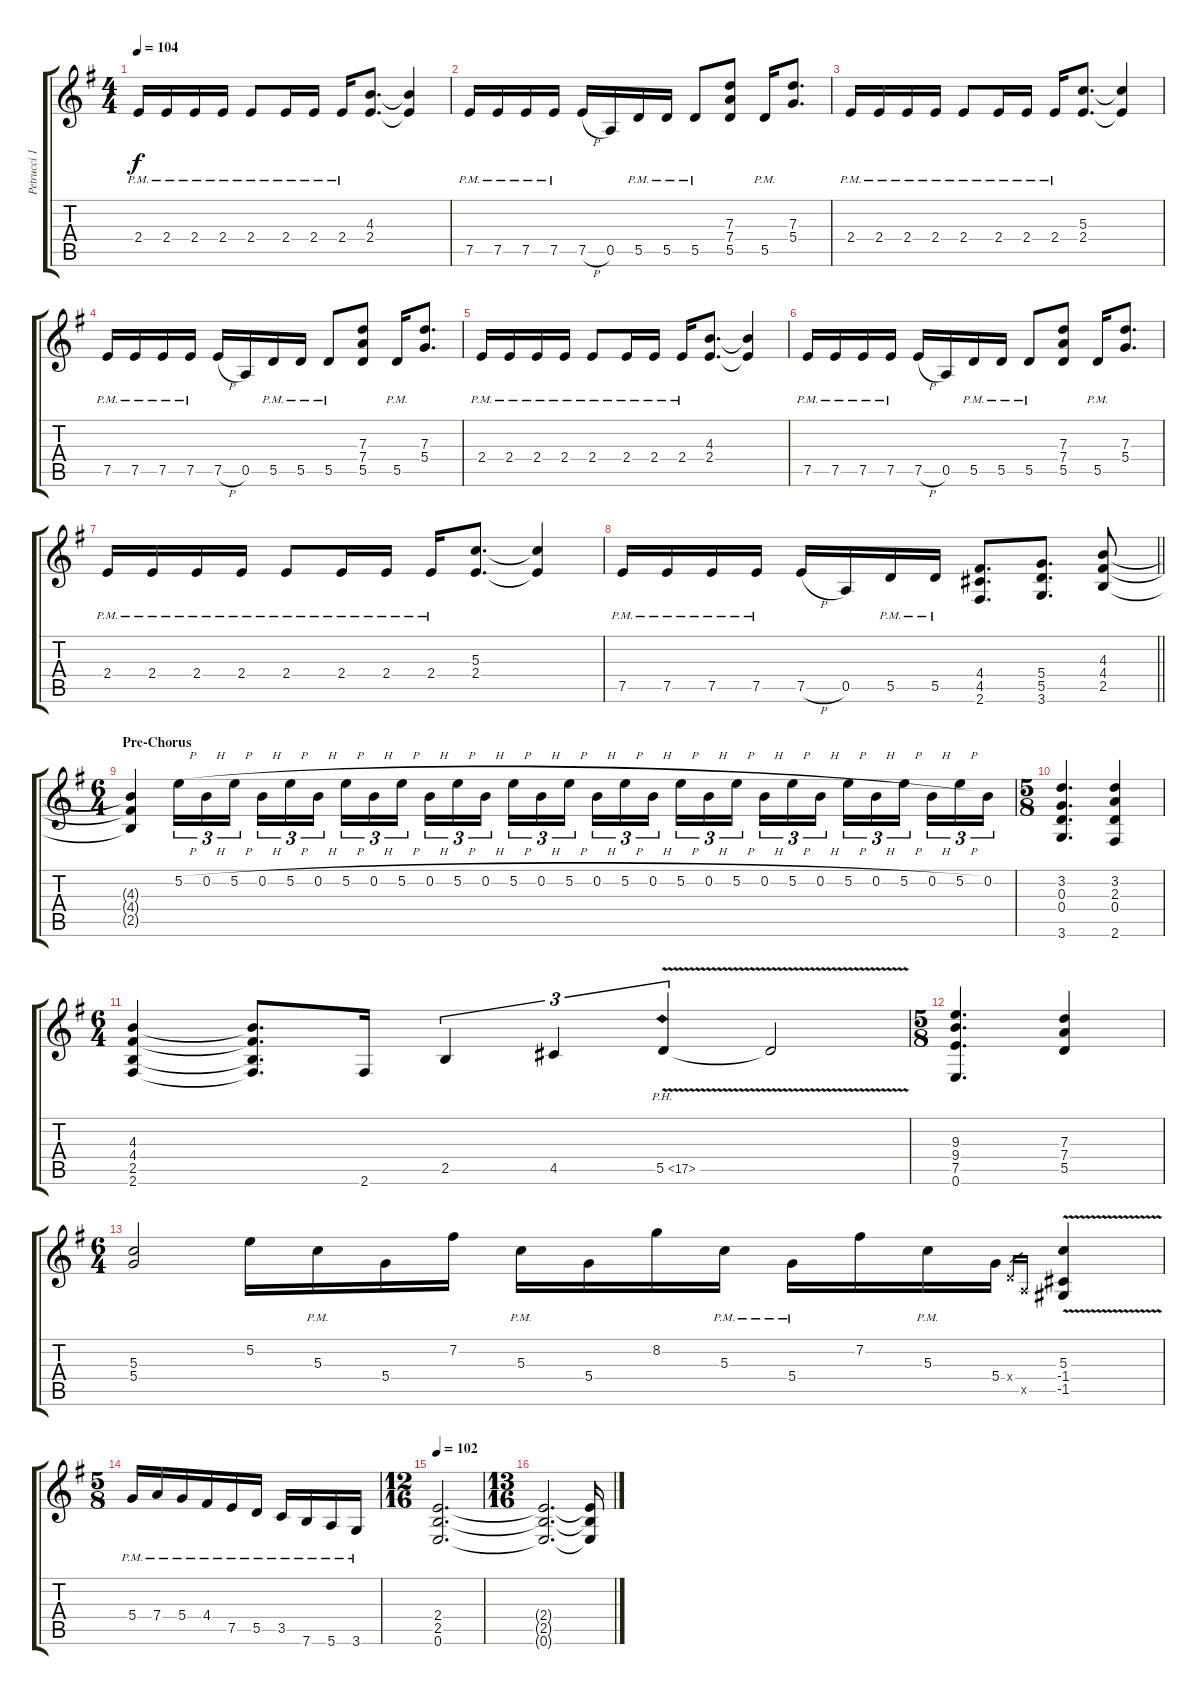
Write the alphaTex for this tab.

\track ("Petrucci 1" "Petrucci 1") {instrument overdrivenguitar}
\staff {score tabs}
\tuning (E4 B3 G3 D3 A2 E2) {hide}
\ts (4 4)
\tempo 104
\clef g2
\ks eminor
2.4{pm}.16{dy f} 2.4{pm}.16 2.4{pm}.16 2.4{pm}.16 2.4{pm}.8 2.4{pm}.16 2.4{pm}.16 2.4{pm}.16 (4.3 2.4).8{d} (4.3{t} 2.4{t}).4 |
7.5{pm}.16 7.5{pm}.16 7.5{pm}.16 7.5{pm}.16 7.5{h}.16 0.5.16 5.5{pm}.16 5.5{pm}.16 5.5{pm}.8 (7.3 7.4 5.5).8 5.5{pm}.16 (7.3 5.4).8{d} |
2.4{pm}.16 2.4{pm}.16 2.4{pm}.16 2.4{pm}.16 2.4{pm}.8 2.4{pm}.16 2.4{pm}.16 2.4{pm}.16 (5.3 2.4).8{d} (5.3{t} 2.4{t}).4 |
7.5{pm}.16 7.5{pm}.16 7.5{pm}.16 7.5{pm}.16 7.5{h}.16 0.5.16 5.5{pm}.16 5.5{pm}.16 5.5{pm}.8 (7.3 7.4 5.5).8 5.5{pm}.16 (7.3 5.4).8{d} |
2.4{pm}.16 2.4{pm}.16 2.4{pm}.16 2.4{pm}.16 2.4{pm}.8 2.4{pm}.16 2.4{pm}.16 2.4{pm}.16 (4.3 2.4).8{d} (4.3{t} 2.4{t}).4 |
7.5{pm}.16 7.5{pm}.16 7.5{pm}.16 7.5{pm}.16 7.5{h}.16 0.5.16 5.5{pm}.16 5.5{pm}.16 5.5{pm}.8 (7.3 7.4 5.5).8 5.5{pm}.16 (7.3 5.4).8{d} |
2.4{pm}.16 2.4{pm}.16 2.4{pm}.16 2.4{pm}.16 2.4{pm}.8 2.4{pm}.16 2.4{pm}.16 2.4{pm}.16 (5.3 2.4).8{d} (5.3{t} 2.4{t}).4 |
\barLineRight lightlight
7.5{pm}.16 7.5{pm}.16 7.5{pm}.16 7.5{pm}.16 7.5{h}.16 0.5.16 5.5{pm}.16 5.5{pm}.16 (4.4 4.5 2.6).8{d} (5.4 5.5 3.6).8{d} (4.3 4.4 2.5).8 |
\ts (6 4)
\section ("" "Pre-Chorus")
(4.3{t} 4.4{t} 2.5{t}).4 5.2{h}.16{tu (3 2)} 0.2{h}.16{tu (3 2)} 5.2{h}.16{tu (3 2) beam splitsecondary} 0.2{h}.16{tu (3 2)} 5.2{h}.16{tu (3 2)} 0.2{h}.16{tu (3 2) beam splitsecondary} 5.2{h}.16{tu (3 2)} 0.2{h}.16{tu (3 2)} 5.2{h}.16{tu (3 2) beam splitsecondary} 0.2{h}.16{tu (3 2)} 5.2{h}.16{tu (3 2)} 0.2{h}.16{tu (3 2)} 5.2{h}.16{tu (3 2)} 0.2{h}.16{tu (3 2)} 5.2{h}.16{tu (3 2) beam splitsecondary} 0.2{h}.16{tu (3 2)} 5.2{h}.16{tu (3 2)} 0.2{h}.16{tu (3 2) beam splitsecondary} 5.2{h}.16{tu (3 2)} 0.2{h}.16{tu (3 2)} 5.2{h}.16{tu (3 2) beam splitsecondary} 0.2{h}.16{tu (3 2)} 5.2{h}.16{tu (3 2)} 0.2{h}.16{tu (3 2) beam splitsecondary} 5.2{h}.16{tu (3 2)} 0.2{h}.16{tu (3 2)} 5.2{h}.16{tu (3 2) beam splitsecondary} 0.2{h}.16{tu (3 2)} 5.2{h}.16{tu (3 2)} 0.2.16{tu (3 2)} |
\ts (5 8)
(3.2 0.3 0.4 3.6).4{d} (3.2 2.3 0.4 2.6).4 |
\ts (6 4)
(4.3 4.4 2.5 2.6).4 (4.3{t} 4.4{t} 2.5{t} 2.6{t}).8{d} 2.6.16 2.5.4{tu (3 2)} 4.5.4{tu (3 2)} 5.5{ph 12 v}.4{tu (3 2)} 5.5{t}.2 |
\ts (5 8)
(9.3 9.4 7.5 0.6).4{d} (7.3 7.4 5.5).4 |
\ts (6 4)
(5.3 5.4).2 5.2.16 5.3{pm}.16 5.4.16 7.2.16 5.3{pm}.16 5.4.16 8.2.16 5.3{pm}.16 5.4{pm}.16 7.2.16 5.3{pm}.16 5.4.16 0.4{x}.16{gr} 0.5{x}.16{gr} (5.3{v} -1.4 -1.5).4 |
\ts (5 8)
5.4{pm}.16 7.4{pm}.16 5.4{pm}.16 4.4{pm}.16 7.5{pm}.16 5.5{pm}.16 3.5{pm}.16 7.6{pm}.16 5.6{pm}.16 3.6{pm}.16 |
\ts (12 16)
\tempo 102
(2.4 2.5 0.6).2{d} |
\ts (13 16)
(2.4{t} 2.5{t} 0.6{t}).2{d} (2.4{t} 2.5{t} 0.6{t}).16
